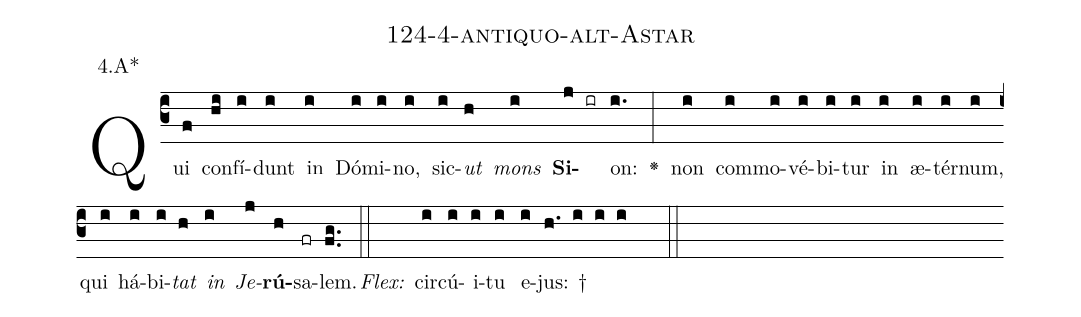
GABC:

name: 124-4-antiquo-alt-Astar;
annotation: 4.A*;
%%
(c3)Qui(f) con(hi)fí(i)dunt(i) in(i) Dó(i)mi(i)no,(i) sic(i)<i>ut</i>(h) <i>mons</i>(i) <b>Si</b>(j ir)on:(i.) <v>\greheightstar</v>(:) non(i) com(i)mo(i)vé(i)bi(i)tur(i) in(i) æ(i)tér(i)num,(i) qui(i) há(i)bi(i)<i>tat</i>(h) <i>in</i>(i) <i>Je</i>(j)<b>rú</b>(h)sa(fr)lem.(fg..) (::)
<i>Flex:</i>()  cir(i)cú(i)i(i)tu(i) e(i)jus: †(h. i i i  ::)

%E(i) u(h) o(i) u(j) a(h) e.(fg..) (::)
